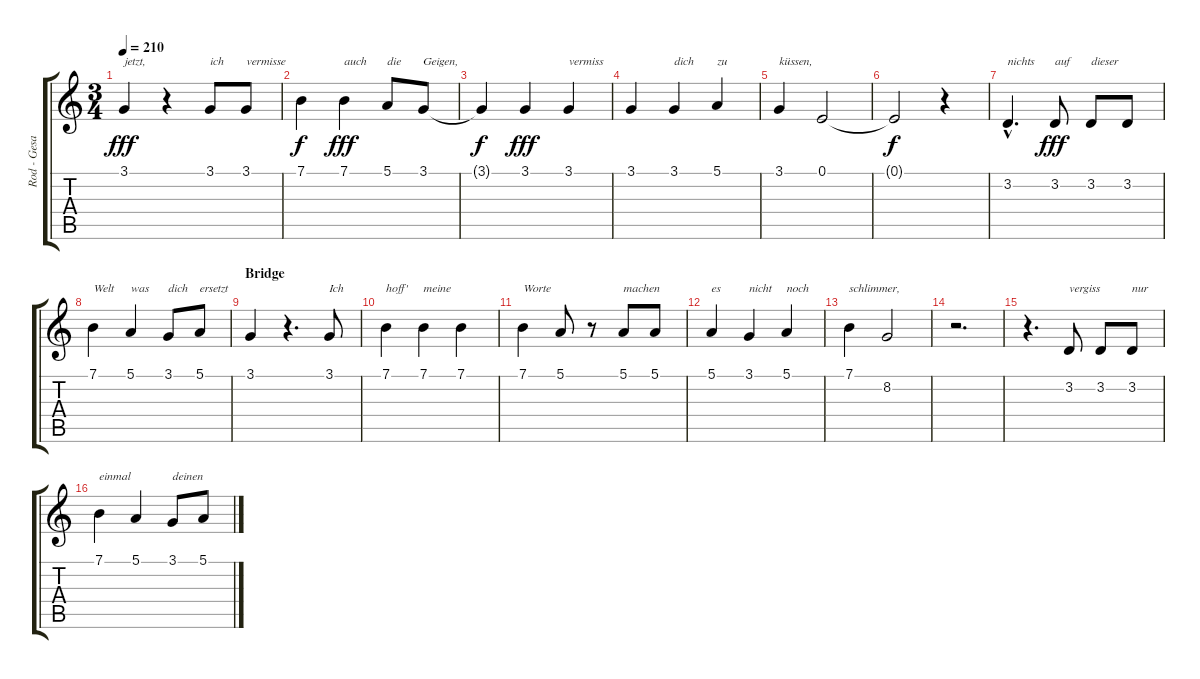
\track ("Rod - Gesang" "Rod - Gesa") {instrument bassoon}
\staff {score tabs}
\tuning (E4 B3 G3 D3 A2 E2) {hide}
\ts (3 4)
\tempo 210
\clef g2
\ks c
3.1.4{txt "jetzt," dy fff} r.4 3.1.8{txt "ich"} 3.1.8{txt "vermisse"} |
7.1.4{dy f} 7.1.4{txt "auch" dy fff} 5.1.8{txt "die"} 3.1.8{txt "Geigen,"} |
3.1{t}.4{dy f} 3.1.4{dy fff} 3.1.4{txt "vermiss"} |
3.1.4 3.1.4{txt "dich"} 5.1.4{txt "zu"} |
3.1.4{txt "küssen,"} 0.1.2 |
0.1{t}.2{dy f} r.4 |
3.2{hac}.4{d txt "nichts"} 3.2.8{txt "auf" dy fff} 3.2.8{txt "dieser"} 3.2.8 |
7.1.4{txt "Welt"} 5.1.4{txt "was"} 3.1.8{txt "dich"} 5.1.8{txt "ersetzt"} |
\section ("" "Bridge")
3.1.4 r.4{d} 3.1.8{txt "Ich"} |
7.1.4{txt "hoff'"} 7.1.4{txt "meine"} 7.1.4 |
7.1.4{txt "Worte"} 5.1.8 r.8 5.1.8{txt "machen"} 5.1.8 |
5.1.4{txt "es"} 3.1.4{txt "nicht"} 5.1.4{txt "noch"} |
7.1.4{txt "schlimmer,"} 8.2.2 |
r.2{d} |
r.4{d} 3.2.8{txt "vergiss"} 3.2.8 3.2.8{txt "nur"} |
7.1.4{txt "einmal"} 5.1.4 3.1.8{txt "deinen"} 5.1.8
